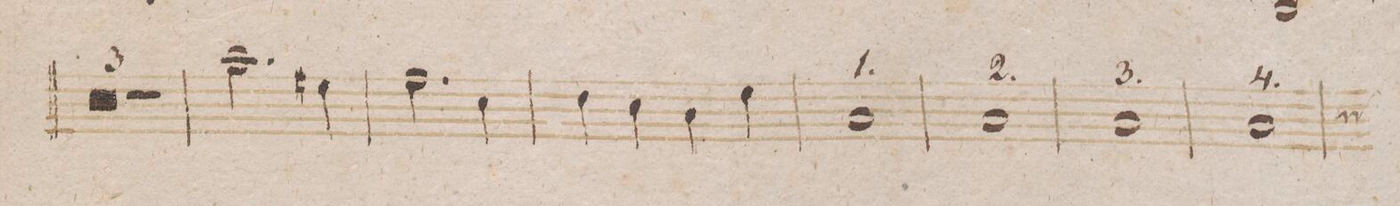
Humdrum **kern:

**kern	**dynam
*I"Trombono	*
*clefF4	*
*k[b-]	*
*met(c)	*
*M4/4	*
0r	.
=178	=178
=179	=179
1r	.
=180	=180
2.c\	.
4G#X\	.
=181	=181
2.A\	.
4E\	.
=182	=182
4F\	.
4E\	.
4D\	.
4F\	.
=183	=183
1C	.
=184	=184
1C	.
=185	=185
1C	.
=186	=186
1C	.
=187	=187
*-	*-
